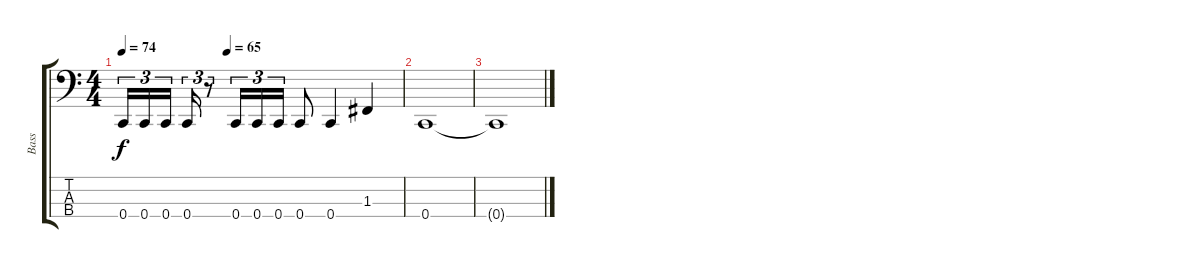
\track ("Bass" "Bass") {instrument electricbasspick}
\staff {score tabs}
\tuning (Eb2 Bb1 F1 C1) {hide}
\ts (4 4)
\tempo 74
\tempo (65 0.375)
\clef f4
\ks c
0.4.16{tu (3 2) dy f} 0.4.16{tu (3 2)} 0.4.16{tu (3 2) beam splitsecondary} 0.4.16{tu (3 2)} r.8{tu (3 2)} 0.4.16{tu (3 2)} 0.4.16{tu (3 2)} 0.4.16{tu (3 2)} 0.4.8 0.4.4 1.3.4 |
0.4.1 |
0.4{t}.1
